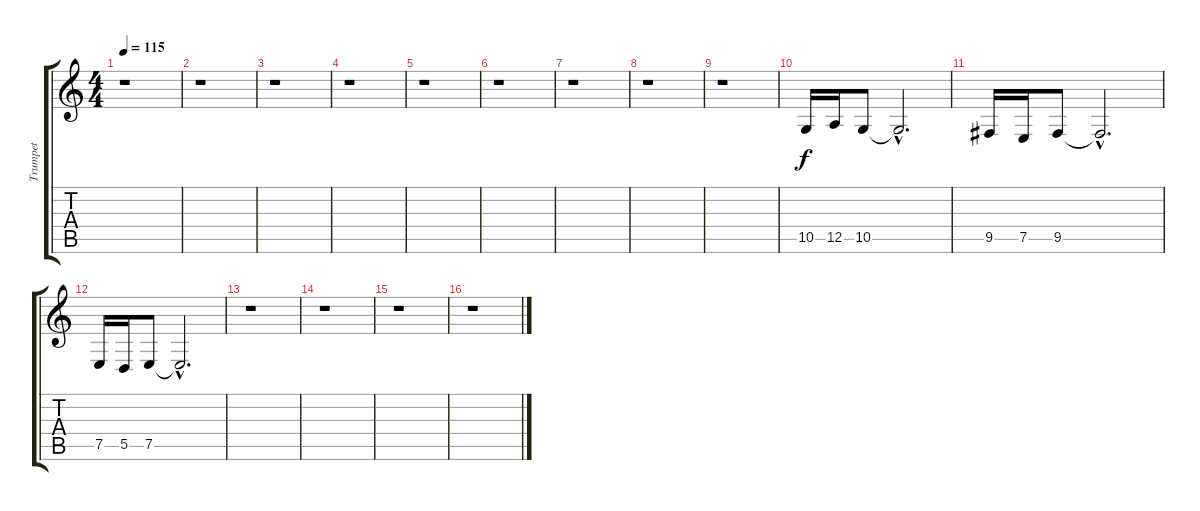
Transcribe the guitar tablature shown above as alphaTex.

\track ("Trumpet" "Trumpet") {instrument trumpet}
\staff {score tabs}
\tuning (E4 B3 G3 D3 A2 E2) {hide}
\ts (4 4)
\tempo 115
\clef g2
\ks c
r.1{dy f} |
r.1 |
r.1 |
r.1 |
r.1 |
r.1 |
r.1 |
r.1 |
r.1 |
10.5.16 12.5.16 10.5.8 10.5{hac t}.2{d} |
9.5.16 7.5.16 9.5.8 9.5{hac t}.2{d} |
7.5.16 5.5.16 7.5.8 7.5{hac t}.2{d} |
r.1 |
r.1 |
r.1 |
r.1
